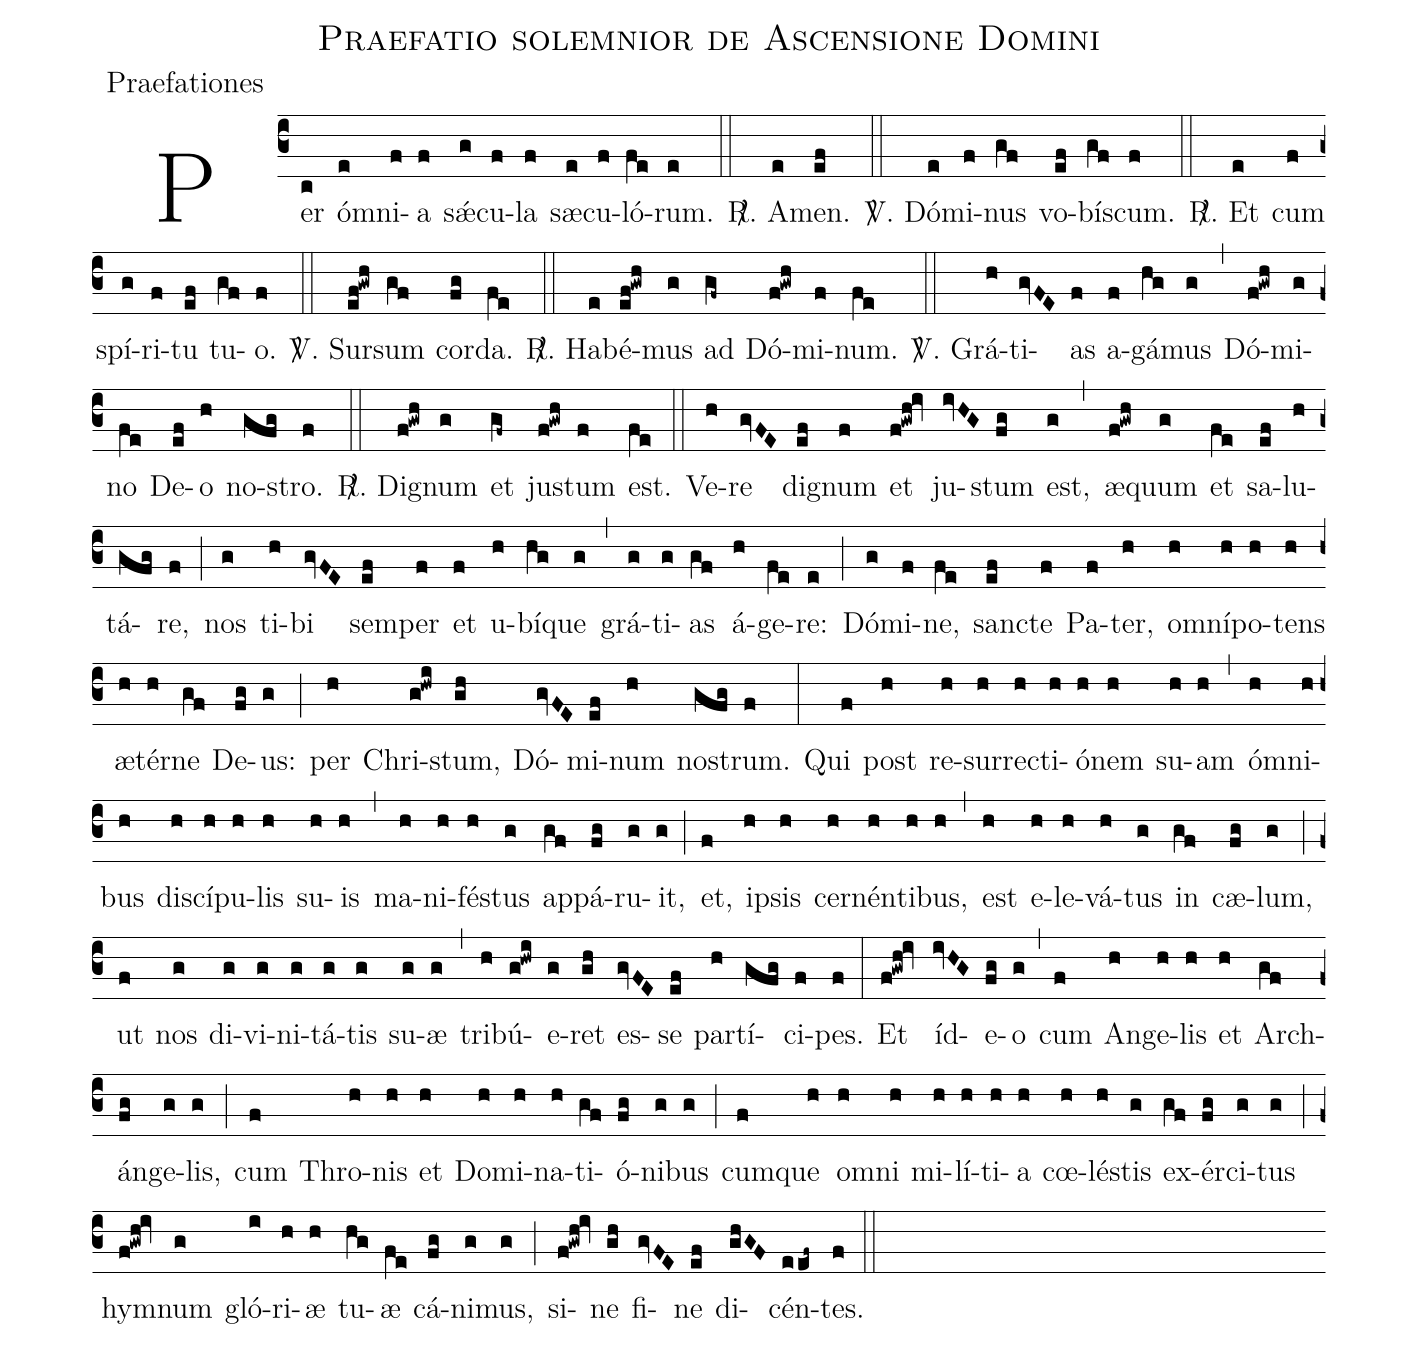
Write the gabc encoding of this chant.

name:Praefatio solemnior de Ascensione Domini;
office-part:Praefationes;
%%
(c3) Per(c) óm(e)ni(f)a(f) sǽ(g)cu(f)la(f) sæ(e)cu(f)ló(fe)rum.(e) (::)

<sp>R/</sp>. A(e)men.(ef) (::)

<sp>V/</sp>. Dó(e)mi(f)nus(gf) vo(ef)bís(gf)cum.(f) (::)

<sp>R/</sp>. Et(e) cum(f) spí(g)ri(f)tu(ef) tu(gf)o.(f) (::)

<sp>V/</sp>. Sur(ef!gwh)sum(gf) cor(fg)da.(fe) (::)

<sp>R/</sp>. Ha(e)bé(ef!gwh)mus(g) ad(gf~) Dó(f!gwh)mi(f)num.(fe) (::)

<sp>V/</sp>. Grá(h)ti(gvFE)as(f) a(f)gá(hg)mus(g) (,)
Dó(f!gwh)mi(g)no(fe) De(ef)o(h) no(gfg)stro.(f) (::)

<sp>R/</sp>. Di(f!gwh)gnum(g) et(gf~) ju(f!gwh)stum(f) est.(fe) (::)

Ve(h)re(gvFE) di(ef)gnum(f) et(f!gwh!iv) ju(ivHG)stum(fg) est,(g) (,) æ(f!gwh)quum(g) et(fe) sa(ef)lu(h)tá(gfg)re,(f) (;)
nos(g) ti(h)bi(gvFE) sem(ef)per(f) et(f) u(h)bí(hg)que(g) (,) grá(g)ti(g)as(gf) á(h)ge(fe)re:(e) (;)
Dó(g)mi(f)ne,(fe) san(ef)cte(f) Pa(f)ter,(h) om(h)ní(h)po(h)tens(h) æ(h)tér(h)ne(gf) De(fg)us:(g) (;)
per(h) Chri(g!hwi)stum,(gh) Dó(gvFE)mi(ef)num(h) no(gfg)strum.(f) (:)

Qui(f) post(h) re(h)sur(h)rec(h)ti(h)ó(h)nem(h) su(h)am(h) (,)
óm(h)ni(h)bus(h) di(h)scí(h)pu(h)lis(h) su(h)is(h) (,) ma(h)ni(h)fés(h)tus(g) ap(gf)pá(fg)ru(g)it,(g) (;)
et,(f) ip(h)sis(h) cer(h)nén(h)ti(h)bus,(h) (,) est(h) e(h)le(h)vá(h)tus(g) in(gf) cæ(fg)lum,(g) (;)
ut(f) nos(g) di(g)vi(g)ni(g)tá(g)tis(g) su(g)æ(g) (,) tri(h)bú(g!hwi)e(g)ret(gh) es(gvFE)se(ef) par(h)tí(gfg)ci(f)pes.(f) (:)

Et(f!gwh!iv) íd(ivHG)e(fg)o(g) (,) cum(f) An(h)ge(h)lis(h) et(h) Arch(gf)án(fg)ge(g)lis,(g) (;)
cum(f) Thro(h)nis(h) et(h) Do(h)mi(h)na(h)ti(gf)ó(fg)ni(g)bus(g) (;)
cum(f)que(h) om(h)ni(h) mi(h)lí(h)ti(h)a(h) cœ(h)lés(h)tis(g) ex(gf)ér(fg)ci(g)tus(g) (;)
hym(f!gwh!iv)num(g) gló(i)ri(h)æ(h) tu(hg)æ(fe) cá(fg)ni(g)mus,(g) (;)
si(f!gwh!iv)ne(gh) fi(gvFE)ne(ef) di(ghGF)cén(eef~)tes.(f) (::)
